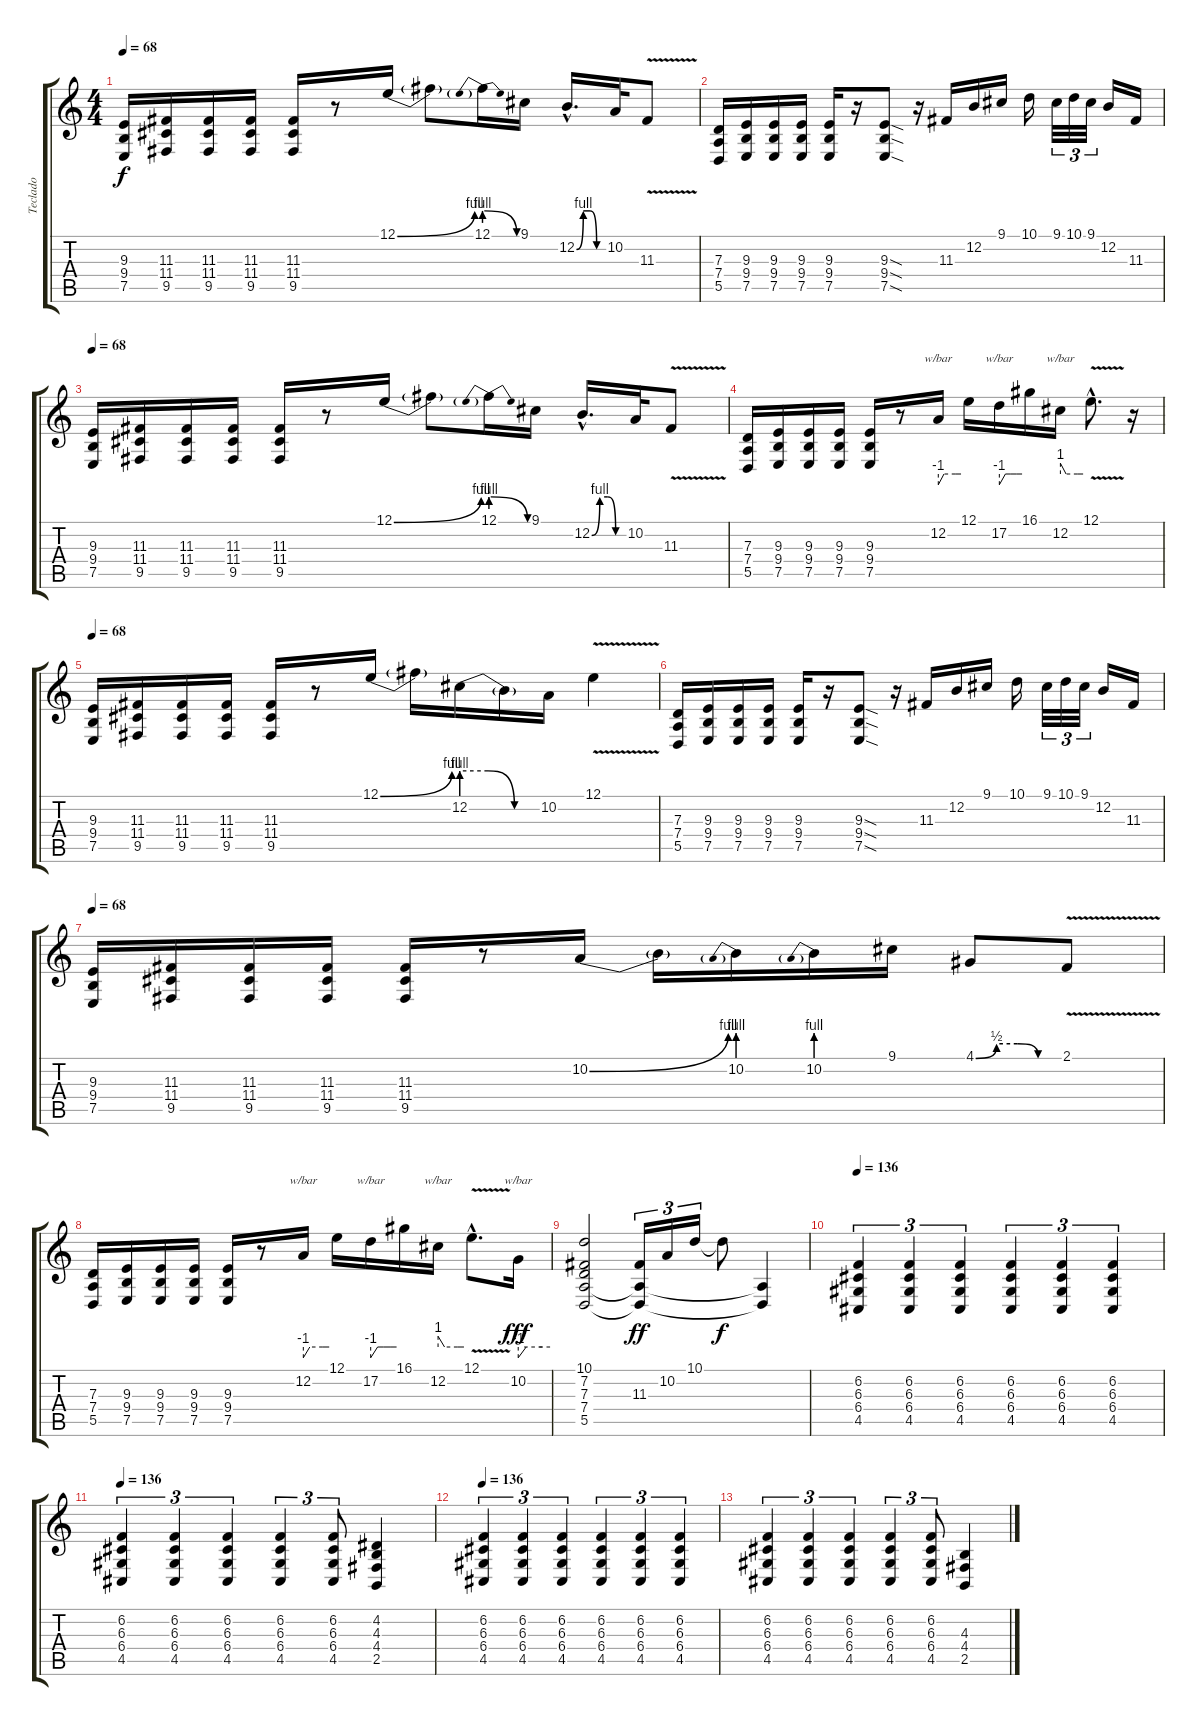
\track ("Teclado" "Teclado") {instrument electricgrandpiano}
\staff {score tabs}
\tuning (E4 B3 G3 D3 A2 E2) {hide}
\ts (4 4)
\tempo 68
\clef g2
\ks c
(9.3 9.4 7.5).16{dy f volume 11 instrument recorder} (11.3 11.4 9.5).16 (11.3 11.4 9.5).16 (11.3 11.4 9.5).16 (11.3 11.4 9.5).16 r.8 12.1{be (bend 0 0 60 4)}.16 12.1{t}.8 12.1{be (prebendrelease 0 4 60 0)}.16 9.1.16 12.2{be (custom 0 0 15 4 30 4 45 0 60 0) hac}.16{d} 10.2.32 11.3{v}.8 |
(7.3 7.4 5.5).16 (9.3 9.4 7.5).16 (9.3 9.4 7.5).16 (9.3 9.4 7.5).16 (9.3 9.4 7.5).16 r.16 (9.3{sod} 9.4{sod} 7.5{sod}).8 r.16 11.3.16 12.2.16 9.1.16 10.1.16 9.1.32{tu (3 2)} 10.1.32{tu (3 2)} 9.1.32{tu (3 2)} 12.2.16 11.3.16 |
\tempo 68
(9.3 9.4 7.5).16 (11.3 11.4 9.5).16 (11.3 11.4 9.5).16 (11.3 11.4 9.5).16 (11.3 11.4 9.5).16 r.8 12.1{be (bend 0 0 60 4)}.16 12.1{t}.8 12.1{be (prebendrelease 0 4 60 0)}.16 9.1.16 12.2{be (custom 0 0 15 4 30 4 45 0 60 0) hac}.16{d} 10.2.32 11.3{v}.8 |
(7.3 7.4 5.5).16 (9.3 9.4 7.5).16 (9.3 9.4 7.5).16 (9.3 9.4 7.5).16 (9.3 9.4 7.5).16 r.8 12.2.16{tbe (custom default 0 -4 15 0 45 0 60 0)} 12.1.16 17.2.16{tbe (custom default 0 -4 16 0 30 0 45 0 60 0)} 16.1.16 12.2.16{tbe (custom default 0 4 15 0 45 0 60 0)} 12.1{v hac}.8{d} r.16 |
\tempo 68
(9.3 9.4 7.5).16{volume 11 instrument recorder} (11.3 11.4 9.5).16 (11.3 11.4 9.5).16 (11.3 11.4 9.5).16 (11.3 11.4 9.5).16 r.8 12.1{be (bend 0 0 60 4)}.16 12.1{t}.16 12.2{be (custom 0 4 20 4 40 0 60 0)}.16 12.2{t}.16 10.2.16 12.1{v}.4 |
(7.3 7.4 5.5).16 (9.3 9.4 7.5).16 (9.3 9.4 7.5).16 (9.3 9.4 7.5).16 (9.3 9.4 7.5).16 r.16 (9.3{sod} 9.4{sod} 7.5{sod}).8 r.16 11.3.16 12.2.16 9.1.16 10.1.16 9.1.32{tu (3 2)} 10.1.32{tu (3 2)} 9.1.32{tu (3 2)} 12.2.16 11.3.16 |
\tempo 68
(9.3 9.4 7.5).16{volume 11 instrument recorder} (11.3 11.4 9.5).16 (11.3 11.4 9.5).16 (11.3 11.4 9.5).16 (11.3 11.4 9.5).16 r.8 10.2{be (bend 0 0 60 4)}.16 10.2{t}.16 10.2{be (prebend 0 4 60 4)}.16 10.2{be (prebend 0 4 60 4)}.16 9.1.16 4.1{be (custom 0 0 15 2 30 2 45 0 60 0)}.8 2.1{v}.8 |
(7.3 7.4 5.5).16 (9.3 9.4 7.5).16 (9.3 9.4 7.5).16 (9.3 9.4 7.5).16 (9.3 9.4 7.5).16 r.8 12.2.16{tbe (custom default 0 -4 15 0 45 0 60 0)} 12.1.16 17.2.16{tbe (custom default 0 -4 16 0 30 0 45 0 60 0)} 16.1.16 12.2.16{tbe (custom default 0 4 15 0 45 0 60 0)} 12.1{v hac}.8{d} 10.2.16{tbe (custom default 0 -4 15 0 45 0 60 0) dy fff} |
(10.1 7.2 7.3 7.4 5.5).2 (11.3 7.4{t} 5.5{t}).16{tu (3 2) dy ff} 10.2.16{tu (3 2)} 10.1.16{tu (3 2)} 10.1{t}.8{dy f} (7.4{t} 5.5{t}).4 |
\tempo 136
(6.2 6.3 6.4 4.5).4{tu (3 2) instrument electricgrandpiano} (6.2 6.3 6.4 4.5).4{tu (3 2)} (6.2 6.3 6.4 4.5).4{tu (3 2)} (6.2 6.3 6.4 4.5).4{tu (3 2)} (6.2 6.3 6.4 4.5).4{tu (3 2)} (6.2 6.3 6.4 4.5).4{tu (3 2)} |
\tempo 136
(6.2 6.3 6.4 4.5).4{tu (3 2)} (6.2 6.3 6.4 4.5).4{tu (3 2)} (6.2 6.3 6.4 4.5).4{tu (3 2)} (6.2 6.3 6.4 4.5).4{tu (3 2)} (6.2 6.3 6.4 4.5).8{tu (3 2)} (4.2 4.3 4.4 2.5).4 |
\tempo 136
(6.2 6.3 6.4 4.5).4{tu (3 2) volume 0} (6.2 6.3 6.4 4.5).4{tu (3 2)} (6.2 6.3 6.4 4.5).4{tu (3 2)} (6.2 6.3 6.4 4.5).4{tu (3 2)} (6.2 6.3 6.4 4.5).4{tu (3 2)} (6.2 6.3 6.4 4.5).4{tu (3 2)} |
(6.2 6.3 6.4 4.5).4{tu (3 2)} (6.2 6.3 6.4 4.5).4{tu (3 2)} (6.2 6.3 6.4 4.5).4{tu (3 2)} (6.2 6.3 6.4 4.5).4{tu (3 2)} (6.2 6.3 6.4 4.5).8{tu (3 2)} (4.3 4.4 2.5).4
